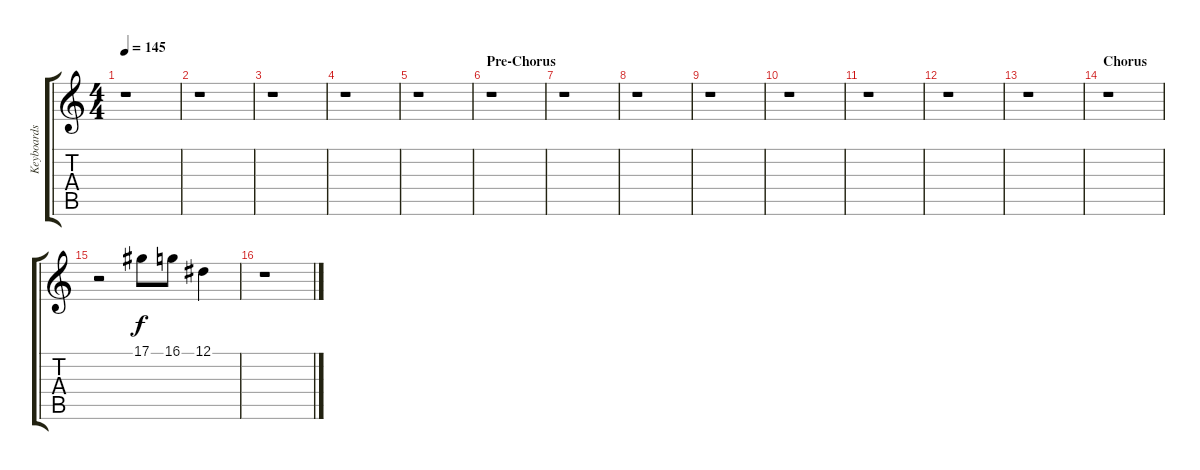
\track ("Keyboards - Nils Neumann" "Keyboards ") {instrument tremolostrings}
\staff {score tabs}
\tuning (Eb4 Bb3 Gb3 Db3 Ab2 Eb2) {hide}
\ts (4 4)
\tempo 145
\clef g2
\ks c
r.1{dy f} |
r.1 |
r.1 |
r.1 |
r.1 |
\section ("" "Pre-Chorus")
r.1 |
r.1 |
r.1 |
r.1 |
r.1 |
r.1 |
r.1 |
r.1 |
\section ("" "Chorus")
r.1 |
r.2 17.1.8 16.1.8 12.1.4 |
r.1
